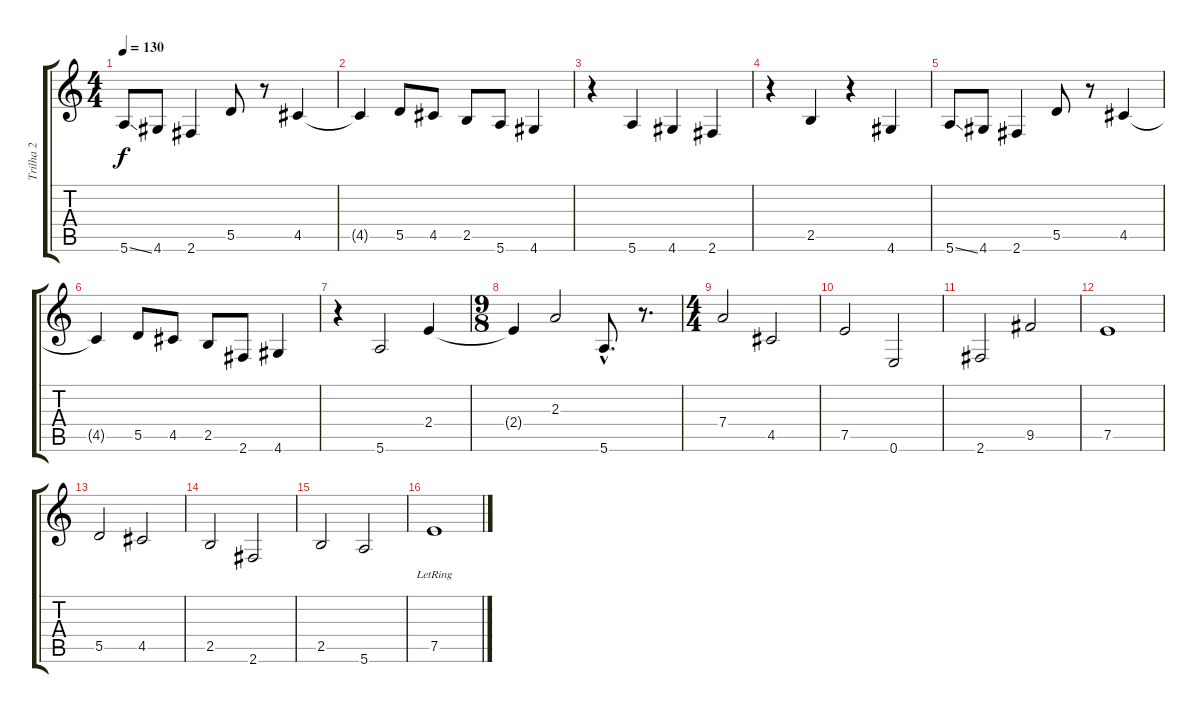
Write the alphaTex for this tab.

\track ("Trilha 2" "Trilha 2") {instrument acousticguitarsteel}
\staff {score tabs}
\tuning (E4 B3 G3 D3 A2 E2) {hide}
\ts (4 4)
\tempo 130
\clef g2
\ks c
5.6{ss}.8{dy f instrument acousticguitarsteel} 4.6.8 2.6.4 5.5.8 r.8 4.5.4 |
4.5{t}.4 5.5.8 4.5.8 2.5.8 5.6.8 4.6.4 |
r.4 5.6.4 4.6.4 2.6.4 |
r.4 2.5.4 r.4 4.6.4 |
5.6{ss}.8 4.6.8 2.6.4 5.5.8 r.8 4.5.4 |
4.5{t}.4 5.5.8 4.5.8 2.5.8 2.6.8 4.6.4 |
r.4 5.6.2 2.4.4 |
\ts (9 8)
2.4{t}.4 2.3.2 5.6{hac}.8{d} r.8{d} |
\ts (4 4)
7.4.2 4.5.2 |
7.5.2 0.6.2 |
2.6.2 9.5.2 |
7.5.1 |
5.5.2 4.5.2 |
2.5.2 2.6.2 |
2.5.2 5.6.2 |
7.5{lr}.1
